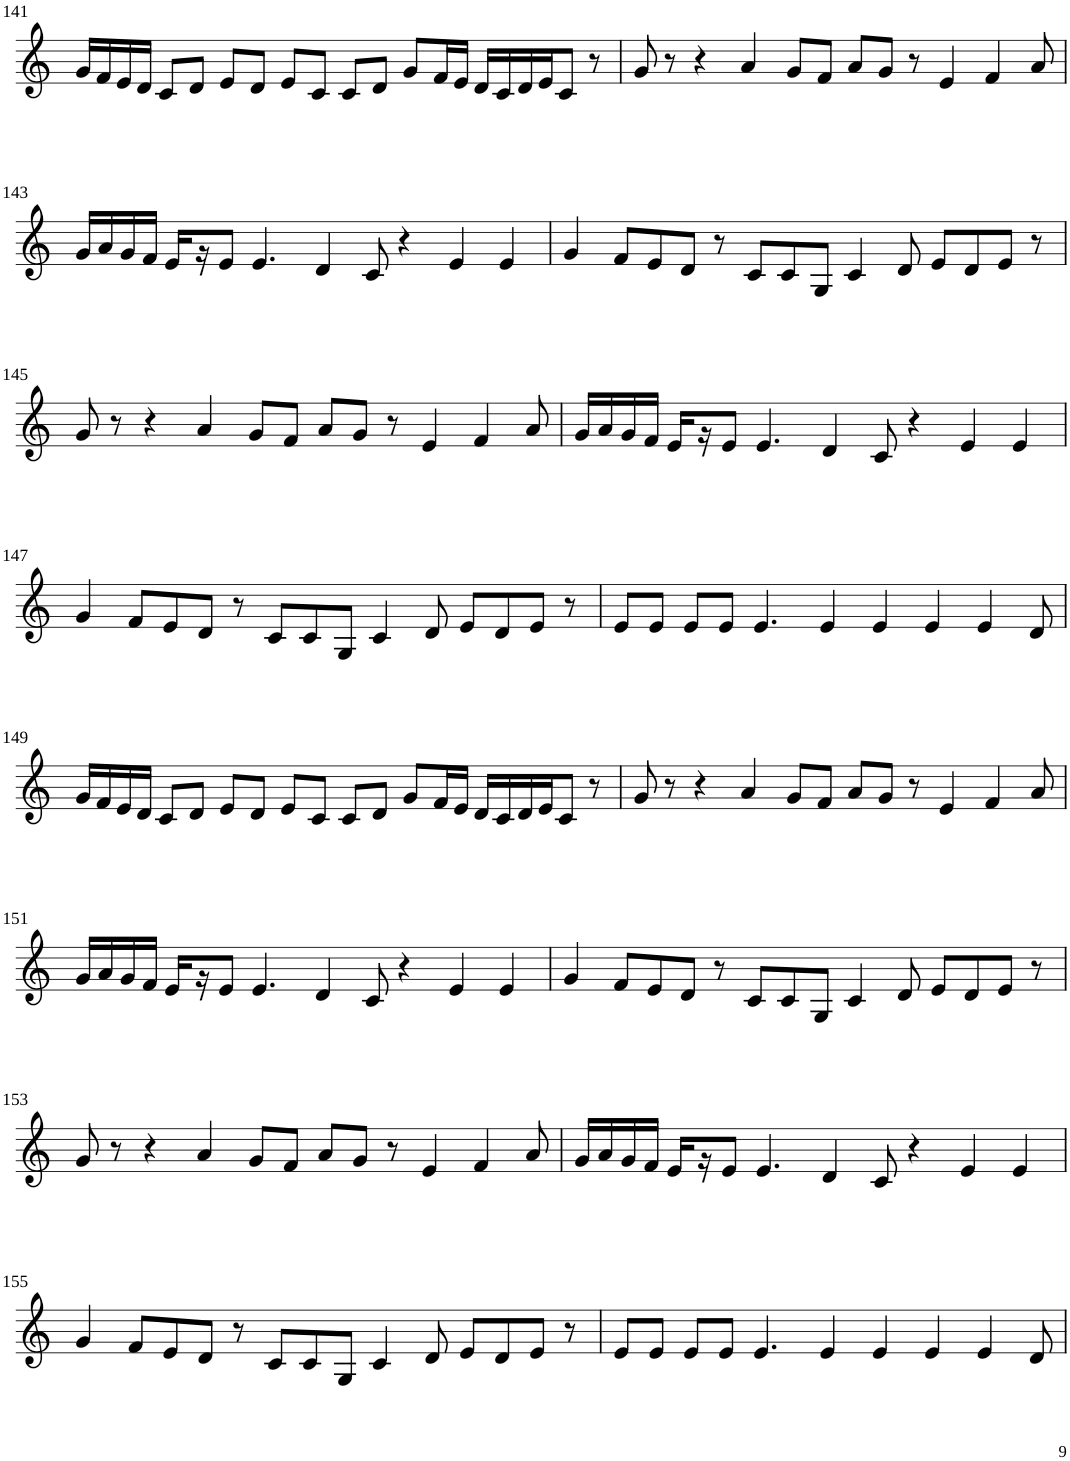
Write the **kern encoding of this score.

**kern
*part1
*staff1
*I"Violin
!!LO:PB:g=z
*clefG2
*k[]
*M8/4
=141
16g/LL
16f/
16e/
16d/JJ
8c/L
8d/J
8e/L
8d/J
8e/L
8c/J
8c/L
8d/J
8g/L
16f/L
16e/JJ
16d/LL
16c/
16d/
16e/J
8c/J
8r
=142
8g/
8r
4r
4a/
8g/L
8f/J
8a/L
8g/J
8r
4e/
4f/
8a/
!!LO:LB:g=z
=143
16g/LL
16a/
16g/
16f/JJ
16e/LL
16r
8e/J
4.e/
4d/
8c/
4r
4e/
4e/
=144
4g/
8f/L
8e/
8d/J
8r
8c/L
8c/
8G/J
4c/
8d/
8e/L
8d/
8e/J
8r
!!LO:LB:g=z
=145
8g/
8r
4r
4a/
8g/L
8f/J
8a/L
8g/J
8r
4e/
4f/
8a/
=146
16g/LL
16a/
16g/
16f/JJ
16e/LL
16r
8e/J
4.e/
4d/
8c/
4r
4e/
4e/
!!LO:LB:g=z
=147
4g/
8f/L
8e/
8d/J
8r
8c/L
8c/
8G/J
4c/
8d/
8e/L
8d/
8e/J
8r
=148
8e/L
8e/J
8e/L
8e/J
4.e/
4e/
4e/
4e/
4e/
8d/
!!LO:LB:g=z
=149
16g/LL
16f/
16e/
16d/JJ
8c/L
8d/J
8e/L
8d/J
8e/L
8c/J
8c/L
8d/J
8g/L
16f/L
16e/JJ
16d/LL
16c/
16d/
16e/J
8c/J
8r
=150
8g/
8r
4r
4a/
8g/L
8f/J
8a/L
8g/J
8r
4e/
4f/
8a/
!!LO:LB:g=z
=151
16g/LL
16a/
16g/
16f/JJ
16e/LL
16r
8e/J
4.e/
4d/
8c/
4r
4e/
4e/
=152
4g/
8f/L
8e/
8d/J
8r
8c/L
8c/
8G/J
4c/
8d/
8e/L
8d/
8e/J
8r
!!LO:LB:g=z
=153
8g/
8r
4r
4a/
8g/L
8f/J
8a/L
8g/J
8r
4e/
4f/
8a/
=154
16g/LL
16a/
16g/
16f/JJ
16e/LL
16r
8e/J
4.e/
4d/
8c/
4r
4e/
4e/
!!LO:LB:g=z
=155
4g/
8f/L
8e/
8d/J
8r
8c/L
8c/
8G/J
4c/
8d/
8e/L
8d/
8e/J
8r
=156
8e/L
8e/J
8e/L
8e/J
4.e/
4e/
4e/
4e/
4e/
8d/
=
*-
